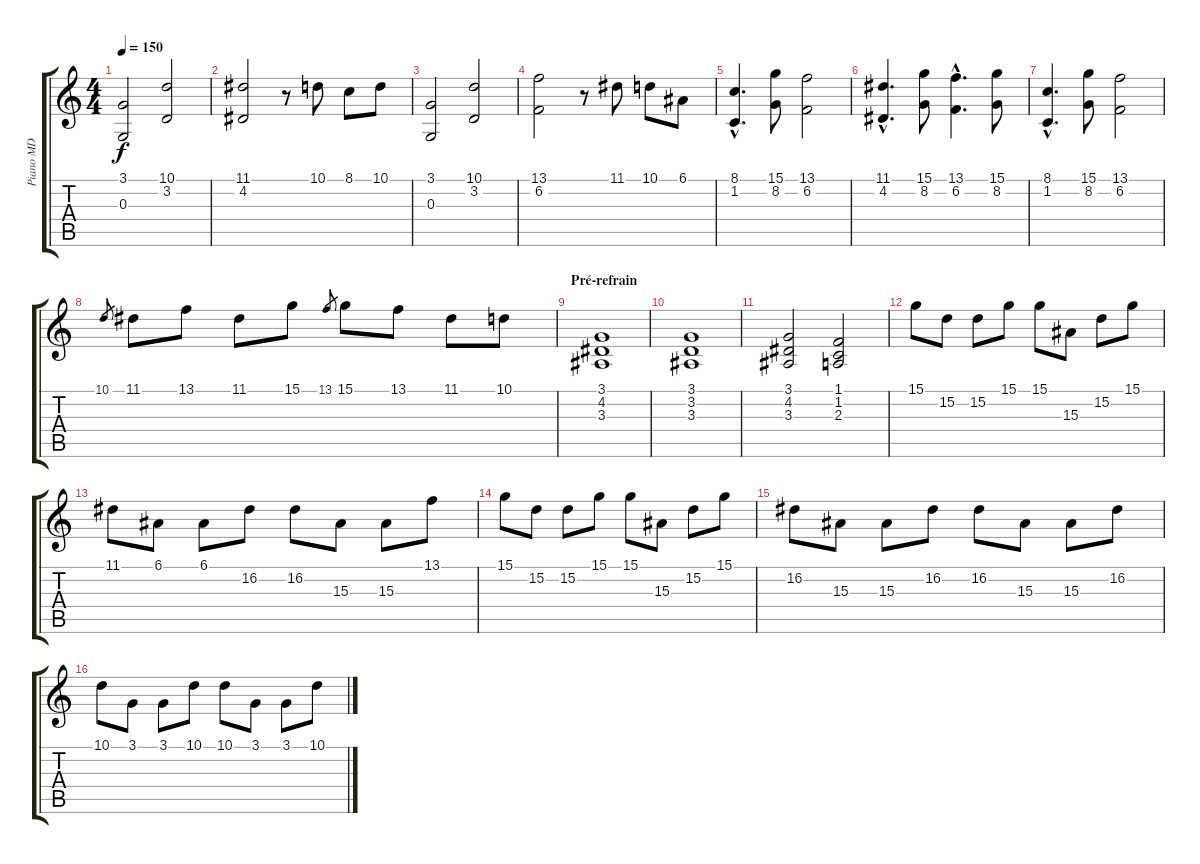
\track ("Piano MD" "Piano MD") {instrument acousticgrandpiano}
\staff {score tabs}
\tuning (E4 B3 G3 D3 A2 E2) {hide}
\ts (4 4)
\tempo 150
\clef g2
\ks c
(3.1 0.3).2{dy f} (10.1 3.2).2 |
(11.1 4.2).2 r.8 10.1.8 8.1.8 10.1.8 |
(3.1 0.3).2 (10.1 3.2).2 |
(13.1 6.2).2 r.8 11.1.8 10.1.8 6.1.8 |
(8.1{hac} 1.2{hac}).4{d} (15.1 8.2).8 (13.1 6.2).2 |
(11.1{hac} 4.2{hac}).4{d} (15.1 8.2).8 (13.1{hac} 6.2{hac}).4{d} (15.1 8.2).8 |
(8.1{hac} 1.2{hac}).4{d} (15.1 8.2).8 (13.1 6.2).2 |
10.1.8{gr} 11.1.8 13.1.8 11.1.8 15.1.8 13.1.8{gr} 15.1.8 13.1.8 11.1.8 10.1.8 |
\section ("" "Pré-refrain")
(3.1 4.2 3.3).1 |
(3.1 3.2 3.3).1 |
(3.1 4.2 3.3).2 (1.1 1.2 2.3).2 |
15.1.8 15.2.8 15.2.8 15.1.8 15.1.8 15.3.8 15.2.8 15.1.8 |
11.1.8 6.1.8 6.1.8 16.2.8 16.2.8 15.3.8 15.3.8 13.1.8 |
15.1.8 15.2.8 15.2.8 15.1.8 15.1.8 15.3.8 15.2.8 15.1.8 |
16.2.8 15.3.8 15.3.8 16.2.8 16.2.8 15.3.8 15.3.8 16.2.8 |
10.1.8 3.1.8 3.1.8 10.1.8 10.1.8 3.1.8 3.1.8 10.1.8
